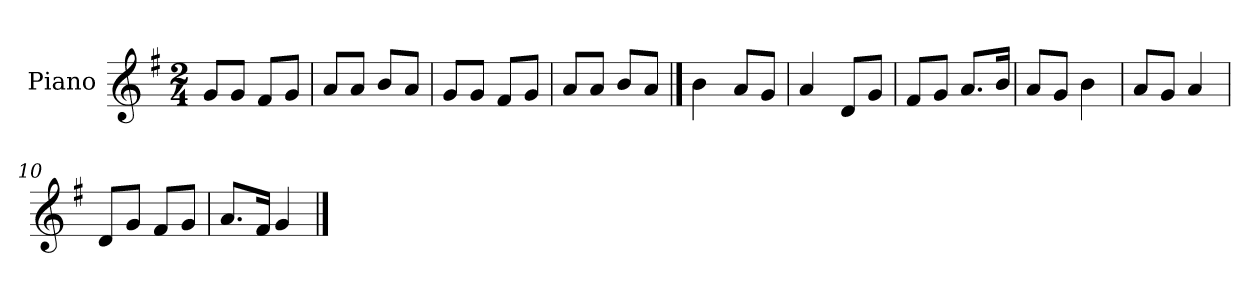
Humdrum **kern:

**kern
*part1
*staff1
*I"Piano
*I'Pno.
*clefG2
*k[f#]
*M2/4
=1
8g/L
8g/J
8f#/L
8g/J
=2
8a/L
8a/J
8b/L
8a/J
=3
8g/L
8g/J
8f#/L
8g/J
=4
8a/L
8a/J
8b/L
8a/J
==5
4b\
8a/L
8g/J
=6
4a/
8d/L
8g/J
=7
8f#/L
8g/J
8.a/L
16b/Jk
=8
8a/L
8g/J
4b\
=9
8a/L
8g/J
4a/
!!LO:LB:g=z
=10
8d/L
8g/J
8f#/L
8g/J
=11
8.a/L
16f#/Jk
4g/
==
*-
